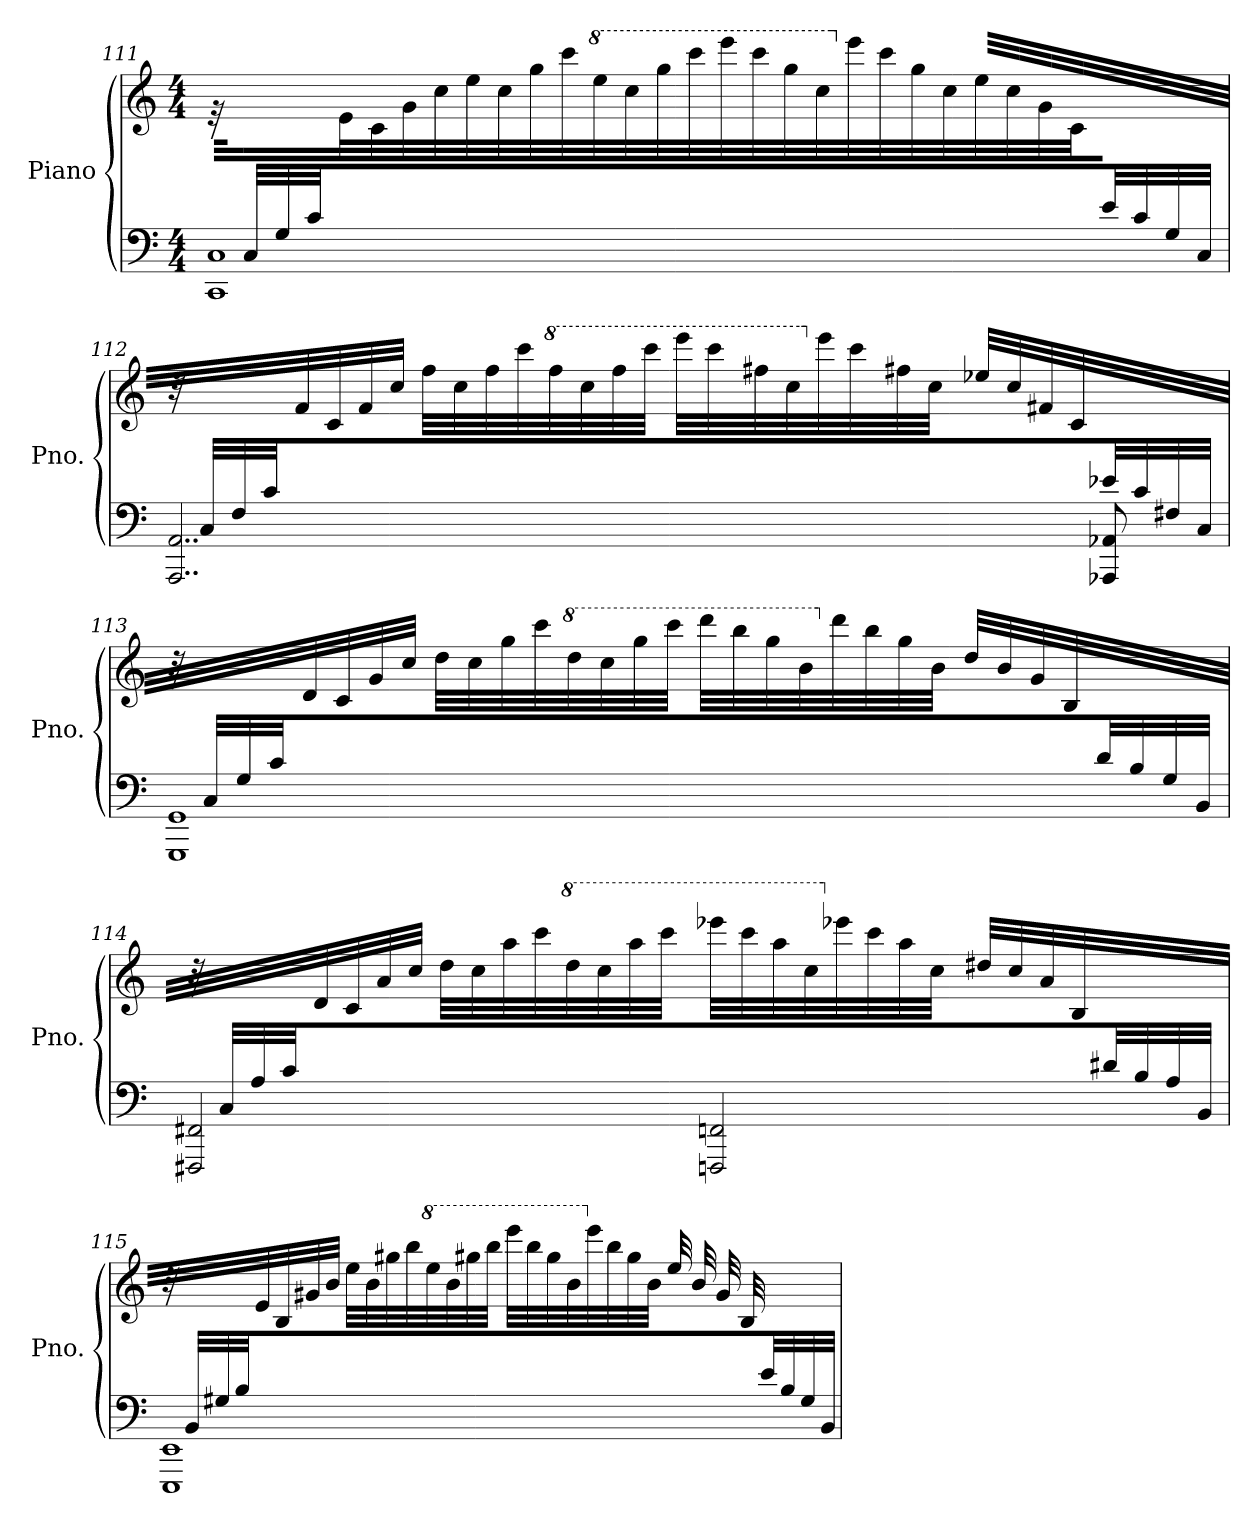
**kern	**kern
*part1	*part1
*staff2	*staff1
*I"Piano	*
*I'Pno.	*
!!LO:PB:g=z
*clefF4	*clefG2
*k[]	*k[]
*M4/4	*M4/4
=111	=111
*^	*
32ryy	1CC 1C	32r
32C/LLL	.	16.ryy
32G/	.	.
32c/	.	.
2.ryy	.	32e/
.	.	32c/
.	.	32g/
.	.	32cc/JJJ
.	.	32ee\LLL
.	.	32cc\
.	.	32gg\
.	.	32ccc\
*	*	*8va
.	.	32eee\
.	.	32ccc\
.	.	32ggg\
.	.	32cccc\JJJ
.	.	32eeee\LLL
.	.	32cccc\
.	.	32ggg\
.	.	32ccc\
*	*	*X8va
.	.	32eee\
.	.	32ccc\
.	.	32gg\
.	.	32cc\JJJ
.	.	32ee/LLL
.	.	32cc/
.	.	32g/
.	.	32c/
32e/	.	8ryy
32c/	.	.
32G/	.	.
32C/JJJ	.	.
!!LO:LB:g=z
=112	=112	=112
32ryy	2..AAA/ 2..AA/	32r
32C/LLL	.	16.ryy
32F/	.	.
32c/	.	.
2.ryy	.	32f/
.	.	32c/
.	.	32f/
.	.	32cc/JJJ
.	.	32ff\LLL
.	.	32cc\
.	.	32ff\
.	.	32ccc\
*	*	*8va
.	.	32fff\
.	.	32ccc\
.	.	32fff\
.	.	32cccc\JJJ
.	.	32eeee\LLL
.	.	32cccc\
.	.	32fff#X\
.	.	32ccc\
*	*	*X8va
.	.	32eee\
.	.	32ccc\
.	.	32ff#X\
.	.	32cc\JJJ
.	.	32ee-X/LLL
.	.	32cc/
.	.	32f#X/
.	.	32c/
32e-X/	8AAA-X/ 8AA-X/	8ryy
32c/	.	.
32F#X/	.	.
32C/JJJ	.	.
!!LO:LB:g=z
=113	=113	=113
32ryy	1GGG 1GG	32r
32C/LLL	.	16.ryy
32G/	.	.
32c/	.	.
2.ryy	.	32d/
.	.	32c/
.	.	32g/
.	.	32cc/JJJ
.	.	32dd\LLL
.	.	32cc\
.	.	32gg\
.	.	32ccc\
*	*	*8va
.	.	32ddd\
.	.	32ccc\
.	.	32ggg\
.	.	32cccc\JJJ
.	.	32dddd\LLL
.	.	32bbb\
.	.	32ggg\
.	.	32bb\
*	*	*X8va
.	.	32ddd\
.	.	32bb\
.	.	32gg\
.	.	32b\JJJ
.	.	32dd/LLL
.	.	32b/
.	.	32g/
.	.	32B/
32d/	.	8ryy
32B/	.	.
32G/	.	.
32BB/JJJ	.	.
!!LO:LB:g=z
=114	=114	=114
32ryy	2FFF#X/ 2FF#X/	32r
32C/LLL	.	16.ryy
32A/	.	.
32c/	.	.
2.ryy	.	32d/
.	.	32c/
.	.	32a/
.	.	32cc/JJJ
.	.	32dd\LLL
.	.	32cc\
.	.	32aa\
.	.	32ccc\
*	*	*8va
.	.	32ddd\
.	.	32ccc\
.	.	32aaa\
.	.	32cccc\JJJ
.	2FFFn/ 2FFn/	32eeee-X\LLL
.	.	32cccc\
.	.	32aaa\
.	.	32ccc\
*	*	*X8va
.	.	32eee-X\
.	.	32ccc\
.	.	32aa\
.	.	32cc\JJJ
.	.	32dd#X/LLL
.	.	32cc/
.	.	32a/
.	.	32B/
32d#X/	.	8ryy
32B/	.	.
32A/	.	.
32BB/JJJ	.	.
!!LO:LB:g=z
=115	=115	=115
32ryy	1EEE 1EE	32r
32BB/LLL	.	16.ryy
32G#X/	.	.
32B/	.	.
2.ryy	.	32e/
.	.	32B/
.	.	32g#X/
.	.	32b/JJJ
.	.	32ee\LLL
.	.	32b\
.	.	32gg#X\
.	.	32bb\
*	*	*8va
.	.	32eee\
.	.	32bb\
.	.	32ggg#X\
.	.	32bbb\JJJ
.	.	32eeee\LLL
.	.	32bbb\
.	.	32ggg#\
.	.	32bb\
*	*	*X8va
.	.	32eee\
.	.	32bb\
.	.	32gg#\
.	.	32b\JJJ
.	.	32ee/LLL
.	.	32b/
.	.	32g#/
.	.	32B/
32e/	.	8ryy
32B/	.	.
32G#/	.	.
32BB/JJJ	.	.
*v	*v	*
=	=
*-	*-
